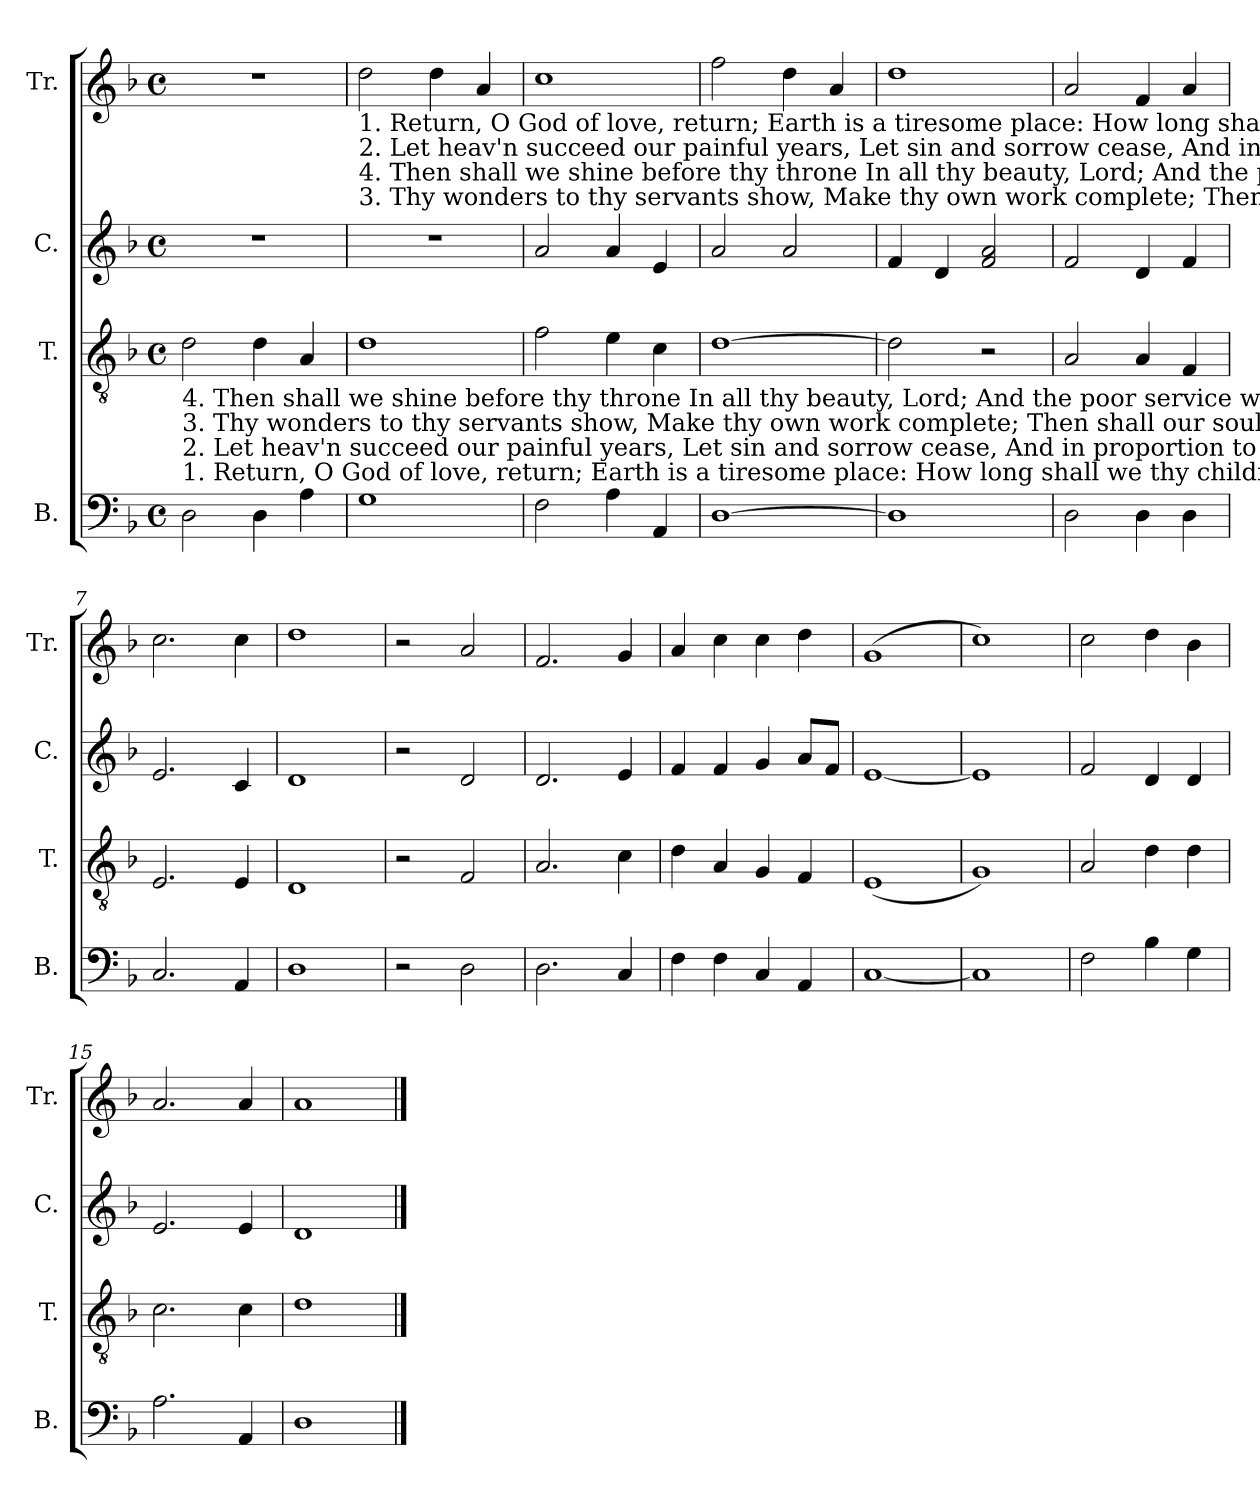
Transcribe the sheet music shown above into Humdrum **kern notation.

**kern	**kern	**kern	**kern
*part4	*part3	*part2	*part1
*staff4	*staff3	*staff2	*staff1
*I"B.	*I"T.	*I"C.	*I"Tr.
*I'B.	*I'T.	*I'C.	*I'Tr.
*clefF4	*clefGv2	*clefG2	*clefG2
*k[b-]	*k[b-]	*k[b-]	*k[b-]
*M4/4	*M4/4	*M4/4	*M4/4
*met(c)	*met(c)	*met(c)	*met(c)
*MM100	*MM100	*MM100	*MM100
=1	=1	=1	=1
!	!LO:TX:b:t=4. Then shall we shine   before thy throne                   In  all  thy  beauty,  Lord;      And the poor service we  have done   Meet  a   divine  reward.	!	!
!	!LO:TX:b:t=3. Thy wonders to       thy servants show,               Make thy own work complete; Then shall our souls thy glory know, And own thy love was great.	!	!
!	!LO:TX:b:t=2. Let heav'n succeed   our painful years,                    Let sin and sorrow cease,   And  in  proportion to our        tears      So make our joys increase.	!	!
!	!LO:TX:b:t=1. Return, O   God           of love, return;                      Earth is a tiresome place&colon;  How long shall we thy children mourn  Our absence from thy face?	!	!
2D\	2d\	1r	1r
4D\	4d\	.	.
4A\	4A/	.	.
=2	=2	=2	=2
!	!	!	!LO:TX:b:t=1. Return, O   God           of love, return;       Earth is a tiresome place&colon;  How long shall we thy children mourn  Our absence from thy face?
!	!	!	!LO:TX:b:t=2. Let heav'n succeed  our painful years,      Let sin and sorrow cease,   And  in  proportion to our        tears      So make our joys increase.
!	!	!	!LO:TX:b:t=4. Then shall we shine before  thy  throne    In  all  thy  beauty,  Lord;      And the poor service we  have done   Meet  a   divine  reward.
!	!	!	!LO:TX:b:t=3. Thy wonders to      thy servants show,  Make thy own work complete; Then shall our souls thy glory know, And own thy love was great.
1G	1d	1r	2dd\
.	.	.	4dd\
.	.	.	4a/
=3	=3	=3	=3
2F\	2f\	2a/	1cc
4A\	4e\	4a/	.
4AA/	4c\	4e/	.
=4	=4	=4	=4
[1D	[1d	2a/	2ff\
.	.	2a/	4dd\
.	.	.	4a/
=5	=5	=5	=5
1D]	2d\]	4f/	1dd
.	.	4d/	.
.	2r	2f/ 2a/	.
=6	=6	=6	=6
2D\	2A/	2f/	2a/
4D\	4A/	4d/	4f/
4D\	4F/	4f/	4a/
=7	=7	=7	=7
2.C/	2.E/	2.e/	2.cc\
4AA/	4E/	4c/	4cc\
=8	=8	=8	=8
1D	1D	1d	1dd
=9	=9	=9	=9
2r	2r	2r	2r
2D\	2F/	2d/	2a/
=10	=10	=10	=10
2.D\	2.A/	2.d/	2.f/
4C/	4c\	4e/	4g/
=11	=11	=11	=11
4F\	4d\	4f/	4a/
4F\	4A/	4f/	4cc\
4C/	4G/	4g/	4cc\
4AA/	4F/	8a/L	4dd\
.	.	8f/J	.
=12	=12	=12	=12
[1C	(<1E	[1e	(<1g
=13	=13	=13	=13
1C]	1G)	1e]	1cc)
=14	=14	=14	=14
2F\	2A/	2f/	2cc\
4B-\	4d\	4d/	4dd\
4G\	4d\	4d/	4b-\
=15	=15	=15	=15
2.A\	2.c\	2.e/	2.a/
4AA/	4c\	4e/	4a/
=16	=16	=16	=16
1D	1d	1d	1a
==	==	==	==
*-	*-	*-	*-
